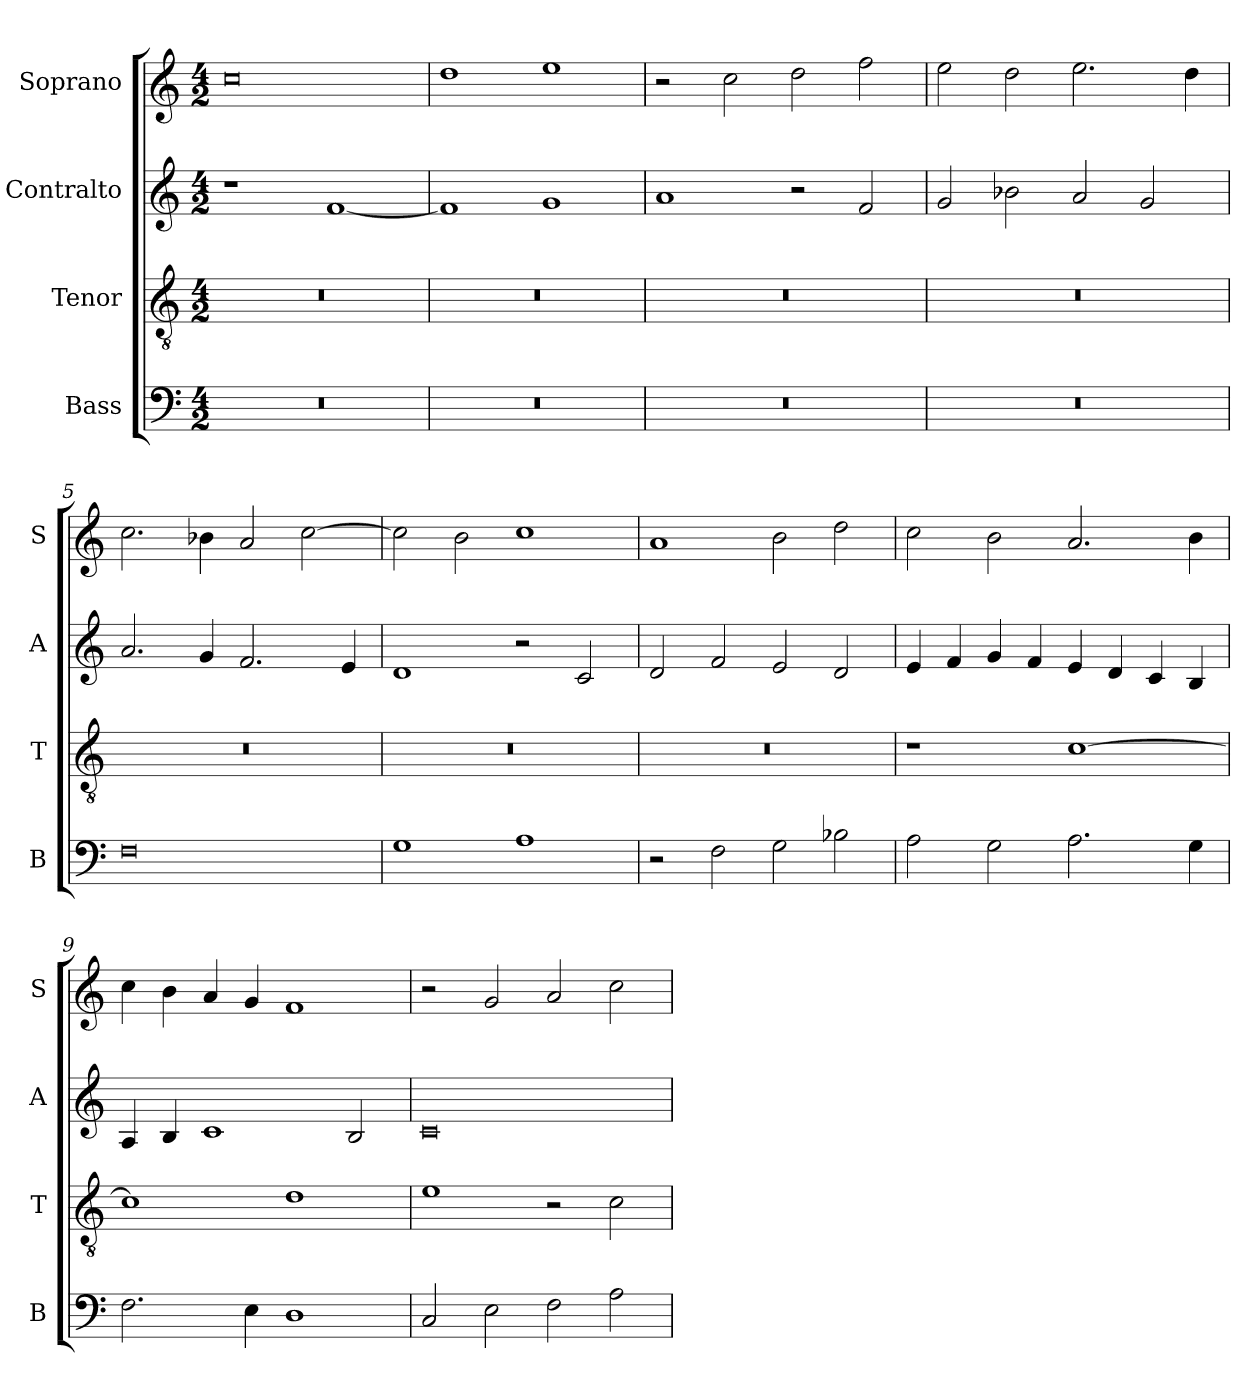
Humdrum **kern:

**kern	**kern	**kern	**kern
*part4	*part3	*part2	*part1
*staff4	*staff3	*staff2	*staff1
*I"Bass	*I"Tenor	*I"Contralto	*I"Soprano
*I'B	*I'T	*I'A	*I'S
*clefF4	*clefGv2	*clefG2	*clefG2
*k[]	*k[]	*k[]	*k[]
*C:ion	*C:ion	*C:ion	*C:ion
*M4/2	*M4/2	*M4/2	*M4/2
=1	=1	=1	=1
0r	0r	1r	0cc
.	.	[1f	.
=2	=2	=2	=2
0r	0r	1f]	1dd
.	.	1g	1ee
=3	=3	=3	=3
0r	0r	1a	2r
.	.	.	2cc
.	.	2r	2dd
.	.	2f	2ff
=4	=4	=4	=4
0r	0r	2g	2ee
.	.	2b-X	2dd
.	.	2a	2.ee
.	.	2g	.
.	.	.	4dd
=5	=5	=5	=5
0F	0r	2.a	2.cc
.	.	4g	4b-X
.	.	2.f	2a
.	.	.	[2cc
.	.	4e	.
=6	=6	=6	=6
1G	0r	1d	2cc]
.	.	.	2b
1A	.	2r	1cc
.	.	2c	.
=7	=7	=7	=7
2r	0r	2d	1a
2F	.	2f	.
2G	.	2e	2b
2B-X	.	2d	2dd
=8	=8	=8	=8
2A	1r	4e	2cc
.	.	4f	.
2G	.	4g	2b
.	.	4f	.
2.A	[1c	4e	2.a
.	.	4d	.
.	.	4c	.
4G	.	4B	4b
=9	=9	=9	=9
2.F	1c]	4A	4cc
.	.	4B	4b
.	.	1c	4a
4E	.	.	4g
1D	1d	.	1f
.	.	2B	.
=10	=10	=10	=10
2C	1e	0c	2r
2E	.	.	2g
2F	2r	.	2a
2A	2c	.	2cc
=	=	=	=
*-	*-	*-	*-
